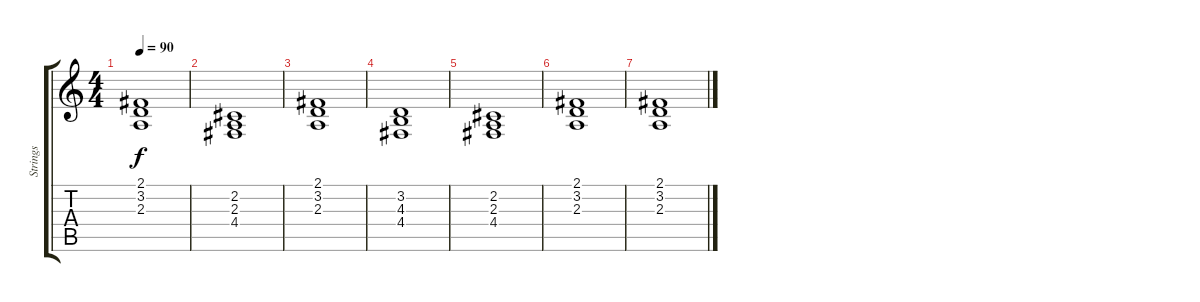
\track ("Strings" "Strings") {instrument stringensemble2}
\staff {score tabs}
\tuning (E4 B3 G3 D3 A2 E2) {hide}
\ts (4 4)
\tempo 90
\clef g2
\ks c
(2.1 3.2 2.3).1{dy f} |
(2.2 2.3 4.4).1 |
(2.1 3.2 2.3).1 |
(3.2 4.3 4.4).1 |
(2.2 2.3 4.4).1 |
(2.1 3.2 2.3).1 |
(2.1 3.2 2.3).1
